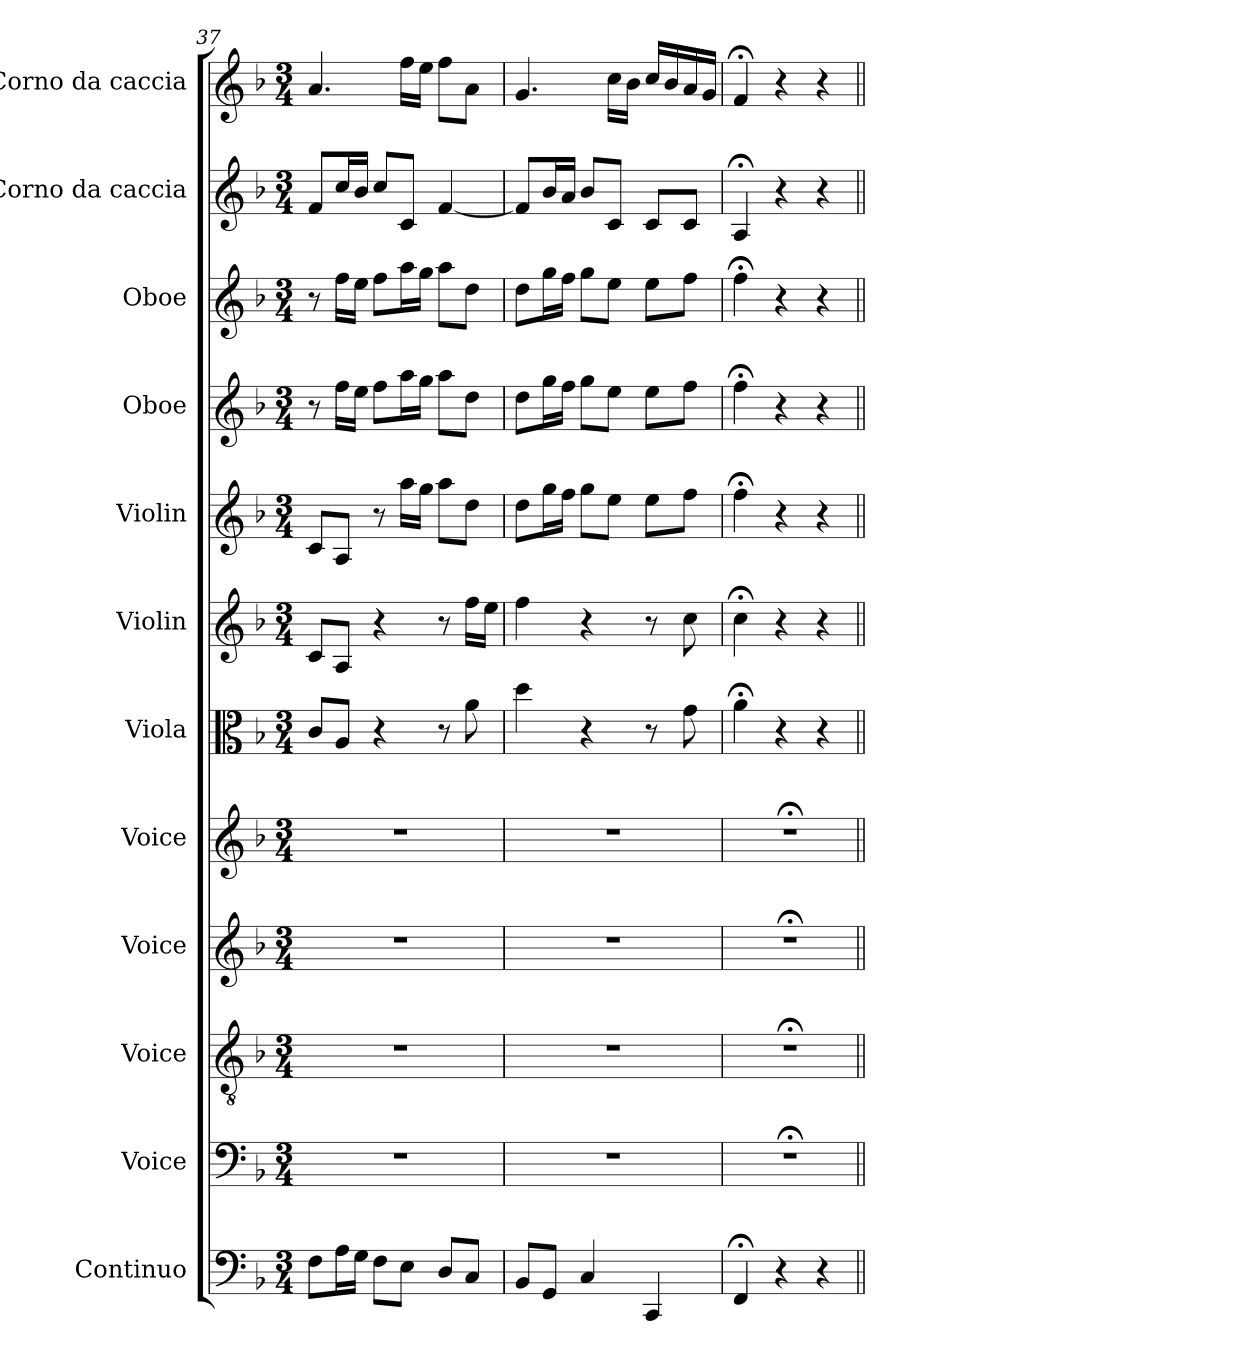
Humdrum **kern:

**kern	**kern	**kern	**kern	**kern	**kern	**kern	**kern	**kern	**kern	**kern	**kern
*part12	*part11	*part10	*part9	*part8	*part7	*part6	*part5	*part4	*part3	*part2	*part1
*staff12	*staff11	*staff10	*staff9	*staff8	*staff7	*staff6	*staff5	*staff4	*staff3	*staff2	*staff1
*I"Continuo	*I"Voice	*I"Voice	*I"Voice	*I"Voice	*I"Viola	*I"Violin	*I"Violin	*I"Oboe	*I"Oboe	*I"Corno da caccia	*I"Corno da caccia
*I'Cont.	*I'V	*I'V	*I'V	*I'V	*I'Vla.	*I'Vln.	*I'Vln.	*I'Ob.	*I'Ob.	*I'C Ca.	*I'C. Ca.
*clefF4	*clefF4	*clefGv2	*clefG2	*clefG2	*clefC3	*clefG2	*clefG2	*clefG2	*clefG2	*clefG2	*clefG2
*	*	*	*	*	*	*	*	*	*	*ITrd4c7	*ITrd4c7
*k[b-]	*k[b-]	*k[b-]	*k[b-]	*k[b-]	*k[b-]	*k[b-]	*k[b-]	*k[b-]	*k[b-]	*k[b-e-]	*k[b-e-]
*M3/4	*M3/4	*M3/4	*M3/4	*M3/4	*M3/4	*M3/4	*M3/4	*M3/4	*M3/4	*M3/4	*M3/4
=37	=37	=37	=37	=37	=37	=37	=37	=37	=37	=37	=37
8FL	2.r	2.r	2.r	2.r	8cL	8cL	8cL	8r	8r	8B-L	4.d
16AL	.	.	.	.	8AJ	8AJ	8AJ	16ffLL	16ffLL	16fL	.
16GJJ	.	.	.	.	.	.	.	16eeJJ	16eeJJ	16e-JJ	.
8FL	.	.	.	.	4r	4r	8r	8ffL	8ffL	8fL	.
8EJ	.	.	.	.	.	.	16aaLL	16aaL	16aaL	8FJ	16b-LL
.	.	.	.	.	.	.	16ggJJ	16ggJJ	16ggJJ	.	16aJJ
8DL	.	.	.	.	8r	8r	8aaL	8aaL	8aaL	[4B-	8b-L
8CJ	.	.	.	.	8a	16ffLL	8ddJ	8ddJ	8ddJ	.	8dJ
.	.	.	.	.	.	16eeJJ	.	.	.	.	.
=38	=38	=38	=38	=38	=38	=38	=38	=38	=38	=38	=38
8BB-L	2.r	2.r	2.r	2.r	4dd	4ff	8ddL	8ddL	8ddL	8B-L]	4.c
8GGJ	.	.	.	.	.	.	16ggL	16ggL	16ggL	16e-L	.
.	.	.	.	.	.	.	16ffJJ	16ffJJ	16ffJJ	16dJJ	.
4C	.	.	.	.	4r	4r	8ggL	8ggL	8ggL	8e-L	.
.	.	.	.	.	.	.	8eeJ	8eeJ	8eeJ	8FJ	16fLL
.	.	.	.	.	.	.	.	.	.	.	16e-JJ
4CC	.	.	.	.	8r	8r	8eeL	8eeL	8eeL	8FL	16fLL
.	.	.	.	.	.	.	.	.	.	.	16e-
.	.	.	.	.	8g	8cc	8ffJ	8ffJ	8ffJ	8FJ	16d
.	.	.	.	.	.	.	.	.	.	.	16cJJ
=39	=39	=39	=39	=39	=39	=39	=39	=39	=39	=39	=39
4FF;<	2.r;<	2.r;<	2.r;<	2.r;<	4a;<	4cc;<	4ff;<	4ff;<	4ff;<	4D;<	4B-;<
4r	.	.	.	.	4r	4r	4r	4r	4r	4r	4r
4r	.	.	.	.	4r	4r	4r	4r	4r	4r	4r
=||	=||	=||	=||	=||	=||	=||	=||	=||	=||	=||	=||
*-	*-	*-	*-	*-	*-	*-	*-	*-	*-	*-	*-
